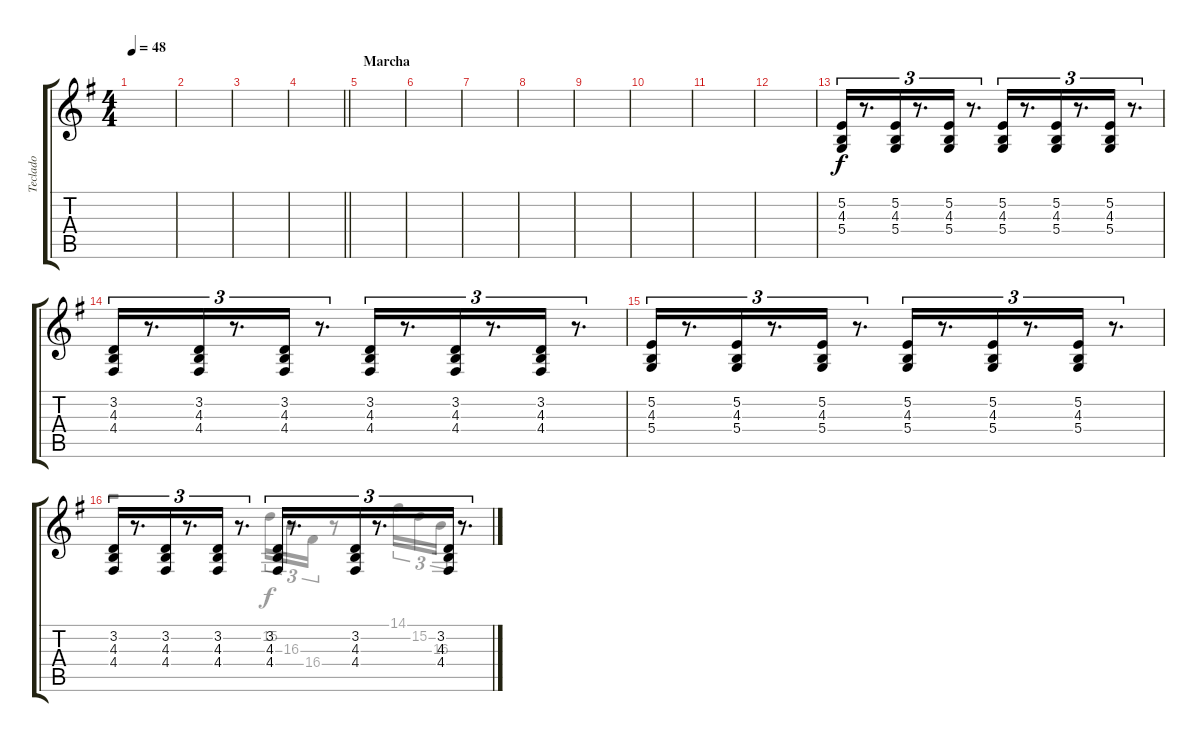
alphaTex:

\track ("Teclado" "Teclado") {instrument stringensemble1}
\staff {score tabs}
\tuning (E4 B3 G3 D3 A2 D2) {hide}
\voice
\ts (4 4)
\tempo 48
\clef g2
\ks g
|
|
|
\barLineRight lightlight
|
\section ("" "Marcha")
|
|
|
|
|
|
|
|
(5.2 4.3 5.4).16{tu (3 2)} r.8{d tu (3 2)} (5.2 4.3 5.4).16{tu (3 2)} r.8{d tu (3 2)} (5.2 4.3 5.4).16{tu (3 2)} r.8{d tu (3 2)} (5.2 4.3 5.4).16{tu (3 2)} r.8{d tu (3 2)} (5.2 4.3 5.4).16{tu (3 2)} r.8{d tu (3 2)} (5.2 4.3 5.4).16{tu (3 2)} r.8{d tu (3 2)} |
(3.2 4.3 4.4).16{tu (3 2)} r.8{d tu (3 2)} (3.2 4.3 4.4).16{tu (3 2)} r.8{d tu (3 2)} (3.2 4.3 4.4).16{tu (3 2)} r.8{d tu (3 2)} (3.2 4.3 4.4).16{tu (3 2)} r.8{d tu (3 2)} (3.2 4.3 4.4).16{tu (3 2)} r.8{d tu (3 2)} (3.2 4.3 4.4).16{tu (3 2)} r.8{d tu (3 2)} |
(5.2 4.3 5.4).16{tu (3 2)} r.8{d tu (3 2)} (5.2 4.3 5.4).16{tu (3 2)} r.8{d tu (3 2)} (5.2 4.3 5.4).16{tu (3 2)} r.8{d tu (3 2)} (5.2 4.3 5.4).16{tu (3 2)} r.8{d tu (3 2)} (5.2 4.3 5.4).16{tu (3 2)} r.8{d tu (3 2)} (5.2 4.3 5.4).16{tu (3 2)} r.8{d tu (3 2)} |
(3.2 4.3 4.4).16{tu (3 2)} r.8{d tu (3 2)} (3.2 4.3 4.4).16{tu (3 2)} r.8{d tu (3 2)} (3.2 4.3 4.4).16{tu (3 2)} r.8{d tu (3 2)} (3.2 4.3 4.4).16{tu (3 2)} r.8{d tu (3 2)} (3.2 4.3 4.4).16{tu (3 2)} r.8{d tu (3 2)} (3.2 4.3 4.4).16{tu (3 2)} r.8{d tu (3 2)}
\voice
\clef g2
\ottava regular
\simile none
\ks g
|
|
|
\barLineRight lightlight
|
|
|
|
|
|
|
|
|
|
|
|
r.2 15.2.16{tu (3 2)} 16.3.16{tu (3 2)} 16.4.16{tu (3 2)} r.8 14.1.16{tu (3 2)} 15.2.16{tu (3 2)} 16.3.16{tu (3 2)} r.8
